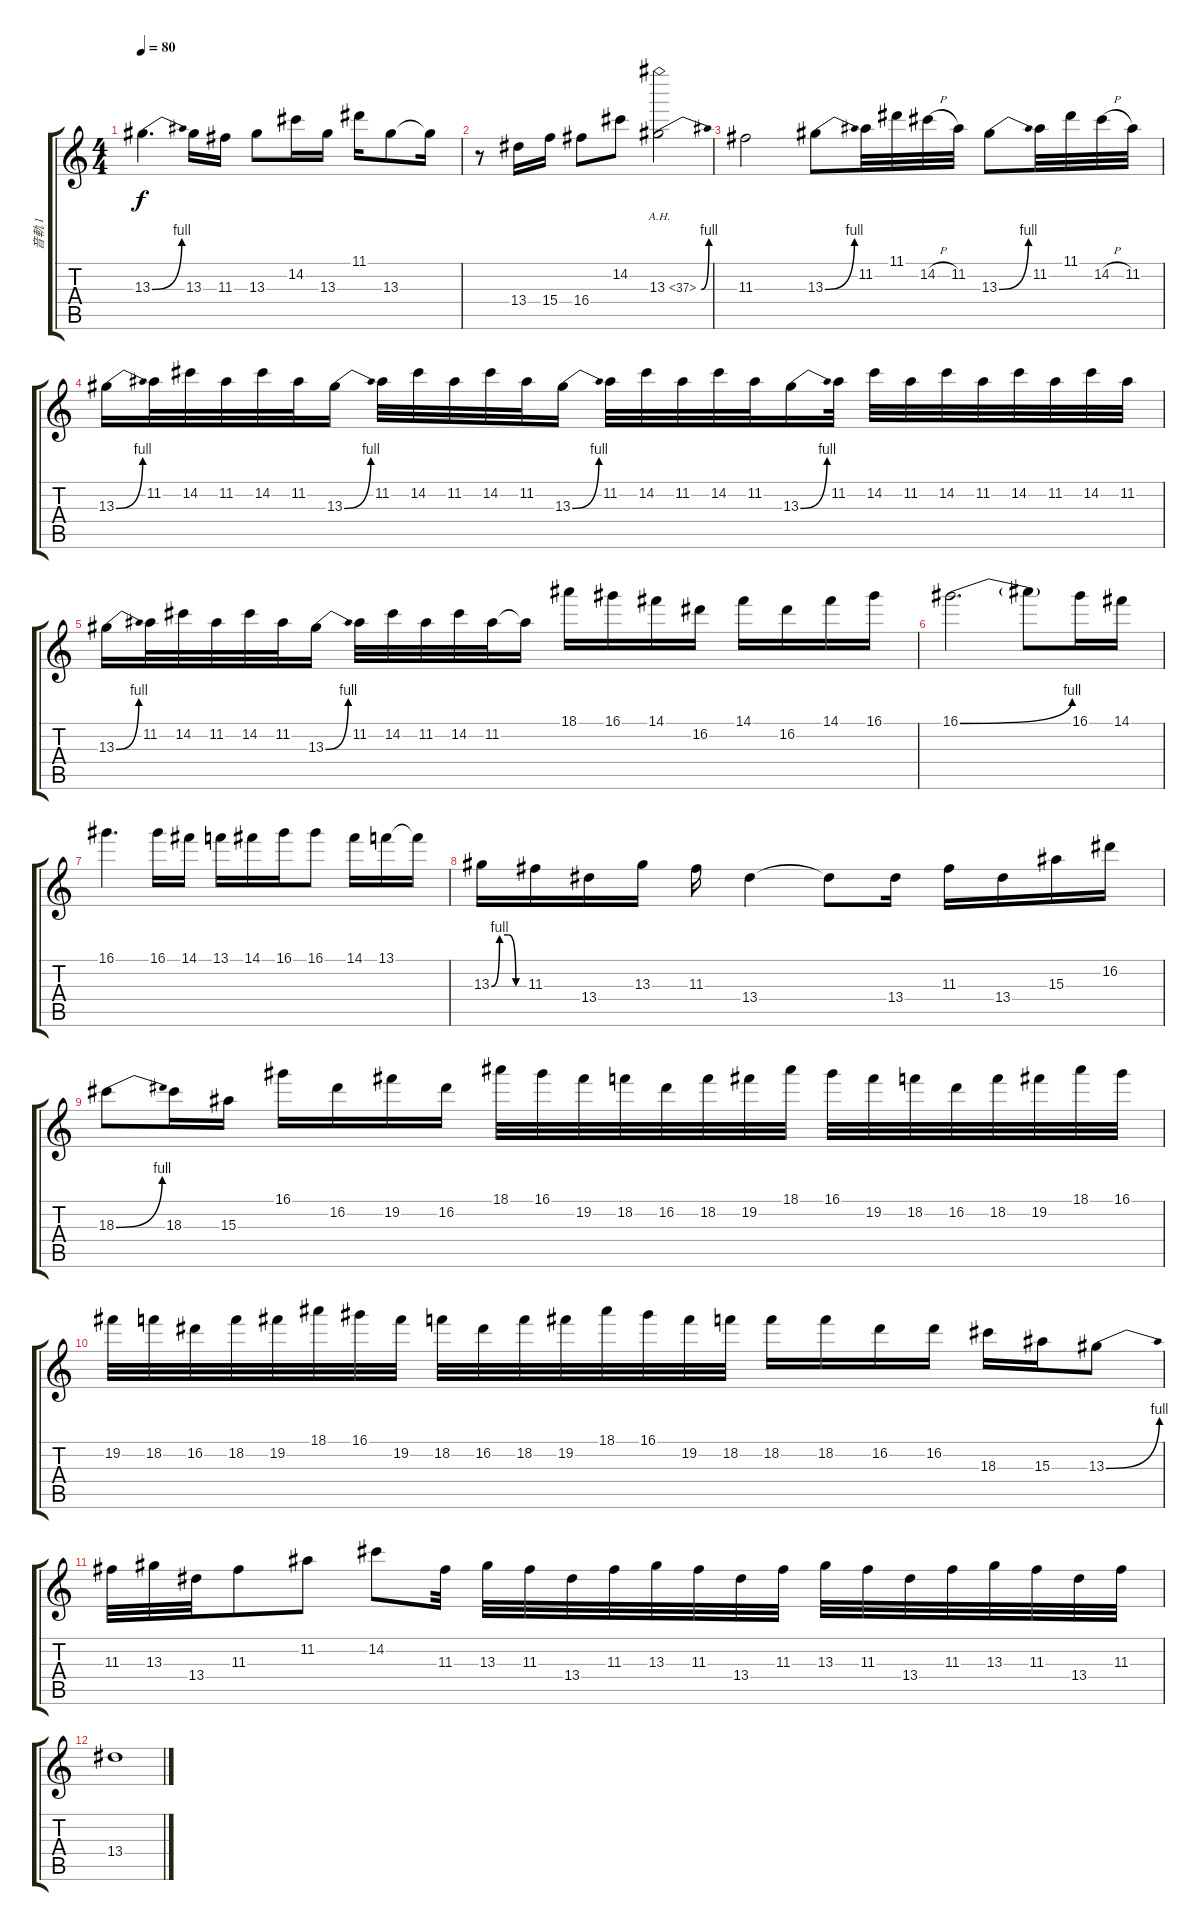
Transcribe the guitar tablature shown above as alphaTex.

\track ("音軌 1" "音軌 1") {instrument overdrivenguitar}
\staff {score tabs}
\tuning (E4 B3 G3 D3 A2 E2) {hide}
\ts (4 4)
\tempo 80
\clef g2
\ks c
13.3{be (bend 0 0 60 4)}.4{d dy f} 13.3.16 11.3.16 13.3.8 14.2.16 13.3.16 11.1.16 13.3.8 13.3{t}.16 |
r.8 13.4.16 15.4.16 16.4.8 14.2.8 13.3{be (bend 0 0 60 4) ah 24}.2 |
11.3.2 13.3{be (bend 0 0 60 4)}.8 11.2.32 11.1.32 14.2{h}.32 11.2.32 13.3{be (bend 0 0 60 4)}.8 11.2.32 11.1.32 14.2{h}.32 11.2.32 |
13.3{be (bend 0 0 60 4)}.16 11.2.32 14.2.32 11.2.32 14.2.32 11.2.32 13.3{be (bend 0 0 60 4)}.16 11.2.32 14.2.32 11.2.32 14.2.32 11.2.32 13.3{be (bend 0 0 60 4)}.16 11.2.32 14.2.32 11.2.32 14.2.32 11.2.32 13.3{be (bend 0 0 60 4)}.16 11.2.32 14.2.32 11.2.32 14.2.32 11.2.32 14.2.32 11.2.32 14.2.32 11.2.32 |
13.3{be (bend 0 0 60 4)}.16 11.2.32 14.2.32 11.2.32 14.2.32 11.2.32 13.3{be (bend 0 0 60 4)}.16 11.2.32 14.2.32 11.2.32 14.2.32 11.2.32 11.2{t}.16 18.1.16 16.1.16 14.1.16 16.2.16 14.1.16 16.2.16 14.1.16 16.1.16 |
16.1{be (bend 0 0 60 4)}.2{d} 16.1{t}.8 16.1.16 14.1.16 |
16.1.4{d} 16.1.16 14.1.16 13.1.16 14.1.16 16.1.16 16.1.8 14.1.16 13.1.16 13.1{t}.16 |
13.3{be (custom 0 0 15 4 30 4 45 0 60 0)}.16 11.3.16 13.4.16 13.3.16 11.3.16 13.4.4 13.4{t}.8 13.4.16 11.3.16 13.4.16 15.3.16 16.2.16 |
18.3{be (bend 0 0 60 4)}.8 18.3.16 15.3.16 16.1.16 16.2.16 19.2.16 16.2.16 18.1.32 16.1.32 19.2.32 18.2.32 16.2.32 18.2.32 19.2.32 18.1.32 16.1.32 19.2.32 18.2.32 16.2.32 18.2.32 19.2.32 18.1.32 16.1.32 |
19.2.32 18.2.32 16.2.32 18.2.32 19.2.32 18.1.32 16.1.32 19.2.32 18.2.32 16.2.32 18.2.32 19.2.32 18.1.32 16.1.32 19.2.32 18.2.32 18.2.16 18.2.16 16.2.16 16.2.16 18.3.16 15.3.16 13.3{be (bend 0 0 60 4)}.8 |
11.3.32 13.3.32 13.4.32 11.3.8 11.2.8 14.2.8 11.3.32 13.3.32 11.3.32 13.4.32 11.3.32 13.3.32 11.3.32 13.4.32 11.3.32 13.3.32 11.3.32 13.4.32 11.3.32 13.3.32 11.3.32 13.4.32 11.3.32 |
13.4.1
